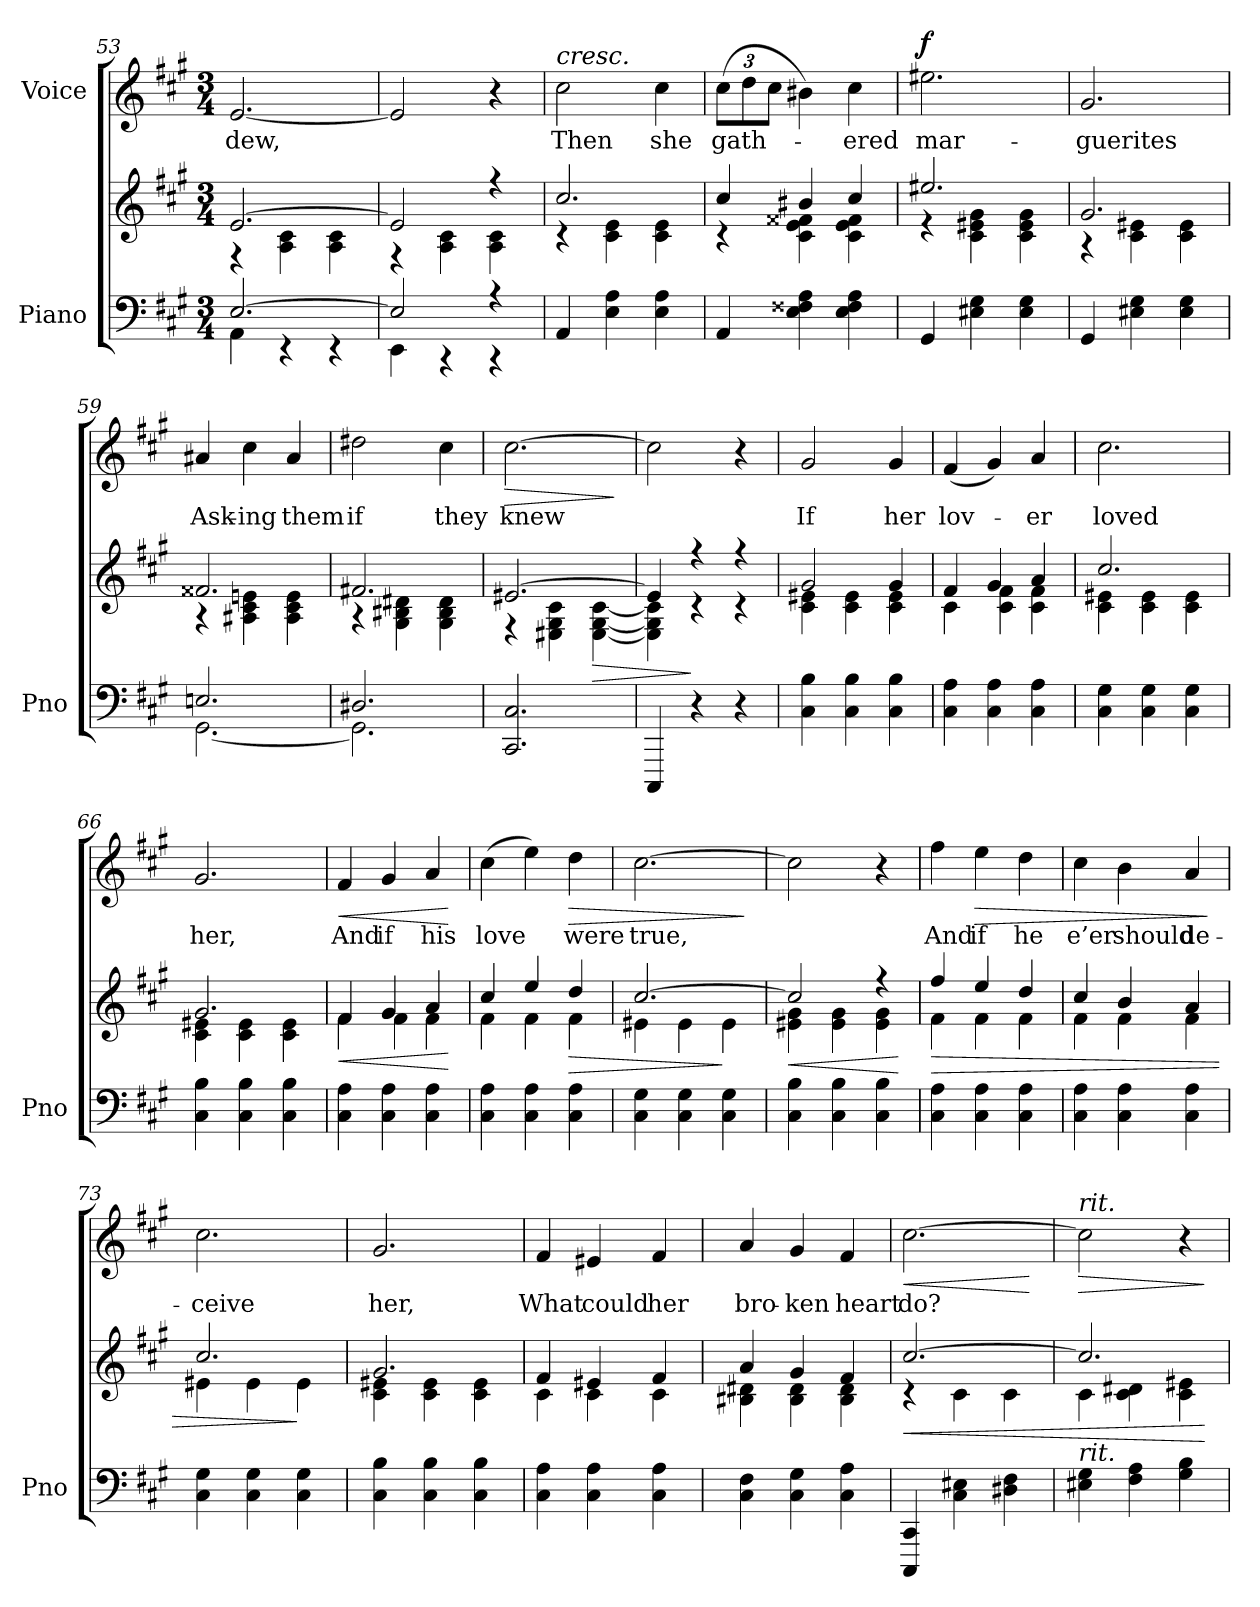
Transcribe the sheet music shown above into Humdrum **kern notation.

**kern	**kern	**dynam	**kern	**text	**dynam
*part2	*part2	*part2	*part1	*part1	*part1
*staff3	*staff2	*staff2/3	*staff1	*staff1	*staff1
*I"Piano	*	*	*I"Voice	*	*
*I'Pno	*	*	*	*	*
*clefF4	*clefG2	*	*clefG2	*	*
*k[f#c#g#]	*k[f#c#g#]	*	*k[f#c#g#]	*	*
*M3/4	*M3/4	*	*M3/4	*	*
=53	=53	=53	=53	=53	=53
*^	*^	*	*	*	*
[2.E/	4AA\	[2.e/	4r	.	[2.e/	dew,	.
.	4r	.	4A\ 4c#\	.	.	.	.
.	4r	.	4A\ 4c#\	.	.	.	.
=54	=54	=54	=54	=54	=54	=54	=54
2E/]	4EE\	2e/]	4r	.	2e/]	.	.
.	4r	.	4A\ 4c#\	.	.	.	.
4r	4r	4r	4A\ 4c#\	.	4r	.	.
=55	=55	=55	=55	=55	=55	=55	=55
!	!	!	!	!	!LO:TX:a:i:t=cresc.	!	!
*v	*v	*	*	*	*	*	*
4AA/	2.cc#/	4r	.	2cc#\	Then	.
4E\ 4A\	.	4c#\ 4e\	.	.	.	.
4E\ 4A\	.	4c#\ 4e\	.	4cc#\	she	.
=56	=56	=56	=56	=56	=56	=56
4AA/	4cc#/	4r	.	(12cc#\L	gath-	.
.	.	.	.	12dd\	.	.
.	.	.	.	12cc#\J	.	.
4E\ 4F##X\ 4A\	4b#X/	4c#\ 4e\ 4f##X\	.	4b#X\)	.	.
4E\ 4F##\ 4A\	4cc#/	4c#\ 4e\ 4f##\	.	4cc#\	-ered	.
=57	=57	=57	=57	=57	=57	=57
!	!	!	!	!	!	!LO:DY:a
4GG#/	2.ee#X/	4r	.	2.ee#X\	mar-	f
4E#X\ 4G#\	.	4c#\ 4e#X\ 4g#\	.	.	.	.
4E#\ 4G#\	.	4c#\ 4e#\ 4g#\	.	.	.	.
=58	=58	=58	=58	=58	=58	=58
4GG#/	2.g#/	4r	.	2.g#/	-guerites	.
4E#X\ 4G#\	.	4c#\ 4e#X\	.	.	.	.
4E#\ 4G#\	.	4c#\ 4e#\	.	.	.	.
=59	=59	=59	=59	=59	=59	=59
*^	*	*	*	*	*	*
2.En/	[2.GG#\	2.f##X/	4r	.	4a#X/	Ask-	.
.	.	.	4A#X\ 4c#\ 4en\	.	4cc#\	-ing	.
.	.	.	4A#\ 4c#\ 4e\	.	4a#/	them	.
=60	=60	=60	=60	=60	=60	=60	=60
2.D#X/	2.GG#\]	2.f#X/	4r	.	2dd#X\	if	.
.	.	.	4G#\ 4B#X\ 4d#X\	.	.	.	.
.	.	.	4G#\ 4B#\ 4d#\	.	4cc#\	they	.
*v	*v	*	*	*	*	*	*
=61	=61	=61	=61	=61	=61	=61
!	!	!	!	!	!	!LO:HP:b
2.CC#/ 2.C#/	[2.e#X/	4r	.	[2.cc#\	knew	>
.	.	4E#X\ 4G#\ 4c#\	.	.	.	.
!	!	!	!LO:HP:b	!	!	!
.	.	[4E#\ [4G#\ [4c#\	>	.	.	.
*	*v	*v	*	*	*	*
.	.	.	.	.	]
=62	=62	=62	=62	=62	=62
*	*^	*	*	*	*
4CCC#/	4e#/]	4E#\] 4G#\] 4c#\]	.	2cc#\]	.	.
4r	4r	4r	]	.	.	.
4r	4r	4r	.	4r	.	.
=63	=63	=63	=63	=63	=63	=63
!	!	!	!LO:DY:b	!	!	!
!	!	!	!LO:DY:n=1:b	!	!	!LO:DY:a
!	!	!	!	!	!	!LO:DY:n=1:a
4C#\ 4B\	2g#/	4c#\ 4e#X\	p other-dynamics	2g#/	If	p other-dynamics
4C#\ 4B\	.	4c#\ 4e#\	.	.	.	.
4C#\ 4B\	4g#/	4c#\ 4e#\	.	4g#/	her	.
=64	=64	=64	=64	=64	=64	=64
4C#\ 4A\	4f#/	4c#\	.	(4f#/	lov-	.
4C#\ 4A\	4g#/	4c#\ 4f#\	.	4g#/)	.	.
4C#\ 4A\	4a/	4c#\ 4f#\	.	4a/	-er	.
=65	=65	=65	=65	=65	=65	=65
4C#\ 4G#\	2.cc#/	4c#\ 4e#X\	.	2.cc#\	loved	.
4C#\ 4G#\	.	4c#\ 4e#\	.	.	.	.
4C#\ 4G#\	.	4c#\ 4e#\	.	.	.	.
=66	=66	=66	=66	=66	=66	=66
4C#\ 4B\	2.g#/	4c#\ 4e#X\	.	2.g#/	her,	.
4C#\ 4B\	.	4c#\ 4e#\	.	.	.	.
4C#\ 4B\	.	4c#\ 4e#\	.	.	.	.
=67	=67	=67	=67	=67	=67	=67
!	!	!	!LO:HP:b	!	!	!LO:HP:b
4C#\ 4A\	4f#/	4f#\	<	4f#/	And	<
4C#\ 4A\	4g#/	4f#\	.	4g#/	if	.
4C#\ 4A\	4a/	4f#\	.	4a/	his	.
*	*v	*v	*	*	*	*
.	.	[	.	.	[
=68	=68	=68	=68	=68	=68
*	*^	*	*	*	*
4C#\ 4A\	4cc#/	4f#\	.	(4cc#\	love	.
4C#\ 4A\	4ee/	4f#\	.	4ee\)	.	.
!	!	!	!LO:HP:b	!	!	!LO:HP:b
4C#\ 4A\	4dd/	4f#\	>	4dd\	were	>
=69	=69	=69	=69	=69	=69	=69
4C#\ 4G#\	[2.cc#/	4e#X\	.	[2.cc#\	true,	.
4C#\ 4G#\	.	4e#\	.	.	.	.
4C#\ 4G#\	.	4e#\	]	.	.	.
*	*v	*v	*	*	*	*
.	.	.	.	.	]
=70	=70	=70	=70	=70	=70
!	!	!LO:HP:b	!	!	!
*	*^	*	*	*	*
4C#\ 4B\	2cc#/]	4e#X\ 4g#\	<	2cc#\]	.	.
4C#\ 4B\	.	4e#\ 4g#\	.	.	.	.
4C#\ 4B\	4r	4e#\ 4g#\	.	4r	.	.
*	*v	*v	*	*	*	*
.	.	[	.	.	.
=71	=71	=71	=71	=71	=71
!	!	!LO:HP:b	!	!	!
*	*^	*	*	*	*
4C#\ 4A\	4ff#/	4f#\	>	4ff#\	And	.
!	!	!	!	!	!	!LO:HP:b
4C#\ 4A\	4ee/	4f#\	.	4ee\	if	>
4C#\ 4A\	4dd/	4f#\	.	4dd\	he	.
=72	=72	=72	=72	=72	=72	=72
4C#\ 4A\	4cc#/	4f#\	.	4cc#\	e’er	.
4C#\ 4A\	4b/	4f#\	.	4b\	should	.
4C#\ 4A\	4a/	4f#\	.	4a/	de-	.
*	*v	*v	*	*	*	*
.	.	.	.	.	]
=73	=73	=73	=73	=73	=73
*	*^	*	*	*	*
4C#\ 4G#\	2.cc#/	4e#X\	.	2.cc#\	-ceive	.
4C#\ 4G#\	.	4e#\	.	.	.	.
4C#\ 4G#\	.	4e#\	]	.	.	.
=74	=74	=74	=74	=74	=74	=74
4C#\ 4B\	2.g#/	4c#\ 4e#X\	.	2.g#/	her,	.
4C#\ 4B\	.	4c#\ 4e#\	.	.	.	.
4C#\ 4B\	.	4c#\ 4e#\	.	.	.	.
=75	=75	=75	=75	=75	=75	=75
4C#\ 4A\	4f#/	4c#\	.	4f#/	What	.
4C#\ 4A\	4e#X/	4c#\	.	4e#X/	could	.
4C#\ 4A\	4f#/	4c#\	.	4f#/	her	.
=76	=76	=76	=76	=76	=76	=76
4C#\ 4F#\	4a/	4B#X\ 4d#X\	.	4a/	bro-	.
4C#\ 4G#\	4g#/	4B#\ 4d#\	.	4g#/	-ken	.
4C#\ 4A\	4f#/	4B#\ 4d#\	.	4f#/	heart	.
=77	=77	=77	=77	=77	=77	=77
!	!	!	!LO:HP:b	!	!	!LO:HP:b
4CCC#/ 4CC#/	[2.cc#/	4r	<	[2.cc#\	do?	<
4C#\ 4E#X\	.	4c#\	.	.	.	.
4D#X\ 4F#\	.	4c#\	.	.	.	.
*	*v	*v	*	*	*	*
.	.	.	.	.	[
=78	=78	=78	=78	=78	=78
*	*^	*	*	*	*
!	!	!	!	!LO:TX:i:t=rit.	!	!
!LO:TX:i:t=rit.	!	!	!	!	!	!
!	!	!	!	!	!	!LO:HP:b
4E#X\ 4G#\	2.cc#/]	4c#\	.	2cc#\]	.	>
4F#\ 4A\	.	4c#\ 4d#X\	.	.	.	.
4G#\ 4B\	.	4c#\ 4e#X\	.	4r	.	.
*	*v	*v	*	*	*	*
.	.	[	.	.	]
=	=	=	=	=	=
*-	*-	*-	*-	*-	*-
